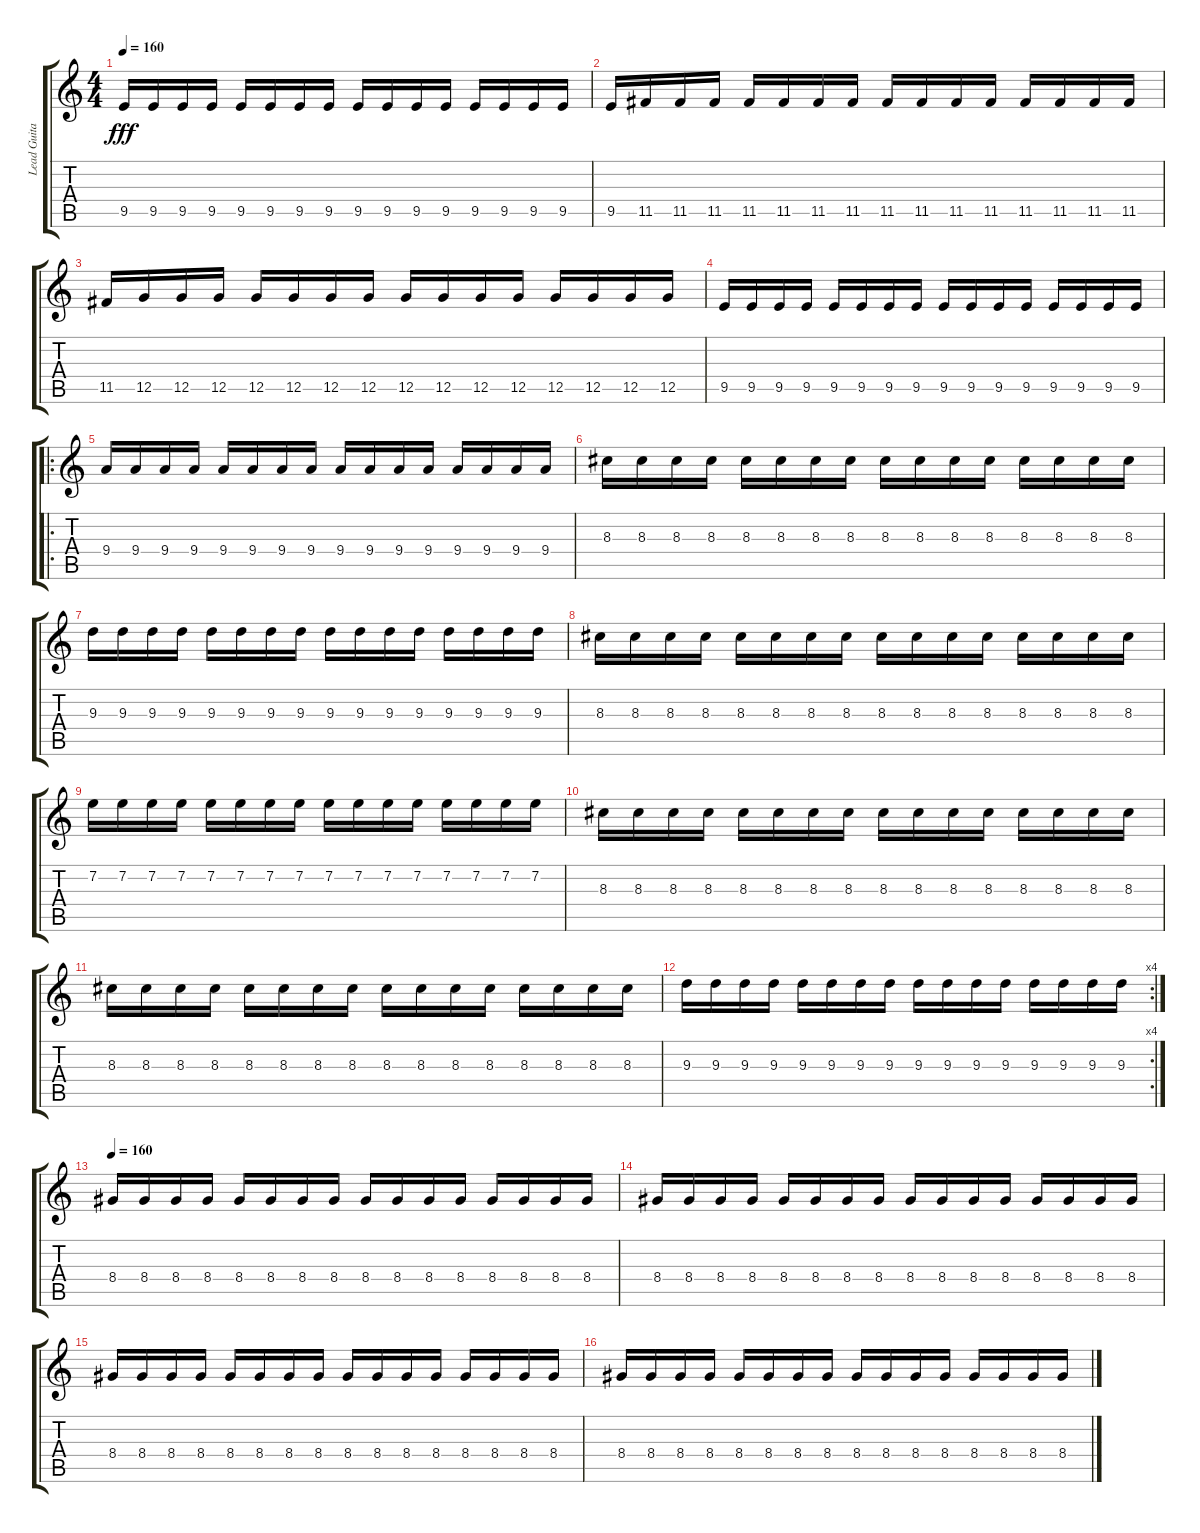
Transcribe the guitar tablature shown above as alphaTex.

\track ("Lead Guitar" "Lead Guita") {instrument overdrivenguitar}
\staff {score tabs}
\tuning (D4 A3 F3 C3 G2 D2) {hide}
\ts (4 4)
\tempo 160
\clef g2
\ks c
9.5.16{dy fff} 9.5.16 9.5.16 9.5.16 9.5.16 9.5.16 9.5.16 9.5.16 9.5.16 9.5.16 9.5.16 9.5.16 9.5.16 9.5.16 9.5.16 9.5.16 |
9.5.16 11.5.16 11.5.16 11.5.16 11.5.16 11.5.16 11.5.16 11.5.16 11.5.16 11.5.16 11.5.16 11.5.16 11.5.16 11.5.16 11.5.16 11.5.16 |
11.5.16 12.5.16 12.5.16 12.5.16 12.5.16 12.5.16 12.5.16 12.5.16 12.5.16 12.5.16 12.5.16 12.5.16 12.5.16 12.5.16 12.5.16 12.5.16 |
9.5.16 9.5.16 9.5.16 9.5.16 9.5.16 9.5.16 9.5.16 9.5.16 9.5.16 9.5.16 9.5.16 9.5.16 9.5.16 9.5.16 9.5.16 9.5.16 |
\ro
9.4.16 9.4.16 9.4.16 9.4.16 9.4.16 9.4.16 9.4.16 9.4.16 9.4.16 9.4.16 9.4.16 9.4.16 9.4.16 9.4.16 9.4.16 9.4.16 |
8.3.16 8.3.16 8.3.16 8.3.16 8.3.16 8.3.16 8.3.16 8.3.16 8.3.16 8.3.16 8.3.16 8.3.16 8.3.16 8.3.16 8.3.16 8.3.16 |
9.3.16 9.3.16 9.3.16 9.3.16 9.3.16 9.3.16 9.3.16 9.3.16 9.3.16 9.3.16 9.3.16 9.3.16 9.3.16 9.3.16 9.3.16 9.3.16 |
8.3.16 8.3.16 8.3.16 8.3.16 8.3.16 8.3.16 8.3.16 8.3.16 8.3.16 8.3.16 8.3.16 8.3.16 8.3.16 8.3.16 8.3.16 8.3.16 |
7.2.16 7.2.16 7.2.16 7.2.16 7.2.16 7.2.16 7.2.16 7.2.16 7.2.16 7.2.16 7.2.16 7.2.16 7.2.16 7.2.16 7.2.16 7.2.16 |
8.3.16 8.3.16 8.3.16 8.3.16 8.3.16 8.3.16 8.3.16 8.3.16 8.3.16 8.3.16 8.3.16 8.3.16 8.3.16 8.3.16 8.3.16 8.3.16 |
8.3.16 8.3.16 8.3.16 8.3.16 8.3.16 8.3.16 8.3.16 8.3.16 8.3.16 8.3.16 8.3.16 8.3.16 8.3.16 8.3.16 8.3.16 8.3.16 |
\rc 4
9.3.16 9.3.16 9.3.16 9.3.16 9.3.16 9.3.16 9.3.16 9.3.16 9.3.16 9.3.16 9.3.16 9.3.16 9.3.16 9.3.16 9.3.16 9.3.16 |
\tempo 160
8.4.16 8.4.16 8.4.16 8.4.16 8.4.16 8.4.16 8.4.16 8.4.16 8.4.16 8.4.16 8.4.16 8.4.16 8.4.16 8.4.16 8.4.16 8.4.16 |
8.4.16 8.4.16 8.4.16 8.4.16 8.4.16 8.4.16 8.4.16 8.4.16 8.4.16 8.4.16 8.4.16 8.4.16 8.4.16 8.4.16 8.4.16 8.4.16 |
8.4.16 8.4.16 8.4.16 8.4.16 8.4.16 8.4.16 8.4.16 8.4.16 8.4.16 8.4.16 8.4.16 8.4.16 8.4.16 8.4.16 8.4.16 8.4.16 |
8.4.16 8.4.16 8.4.16 8.4.16 8.4.16 8.4.16 8.4.16 8.4.16 8.4.16 8.4.16 8.4.16 8.4.16 8.4.16 8.4.16 8.4.16 8.4.16
